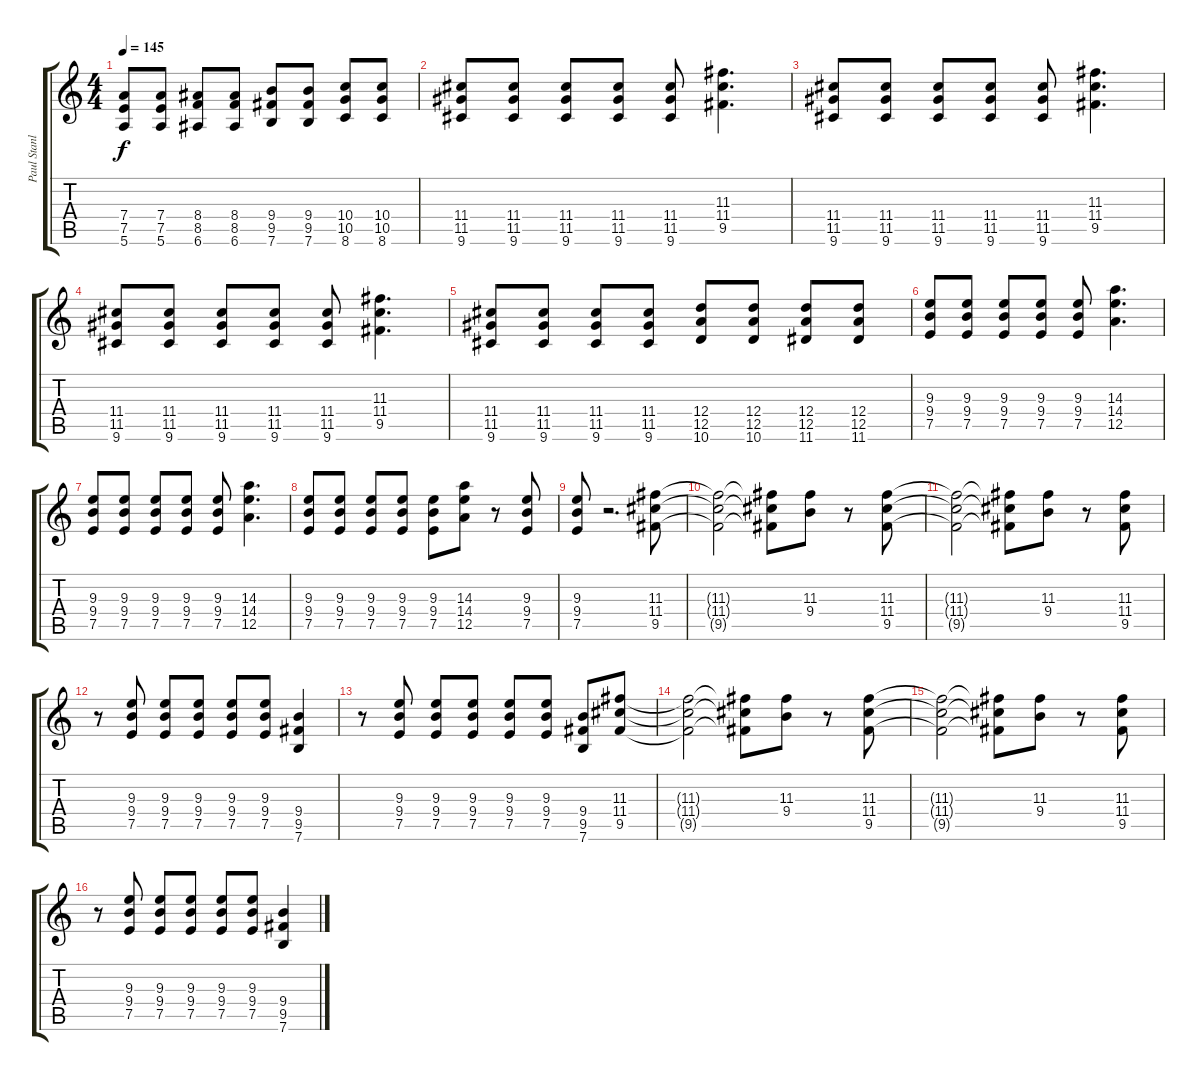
\track ("Paul Stanley [Rhythm Guitar]" "Paul Stanl") {instrument distortionguitar}
\staff {score tabs}
\tuning (E4 B3 G3 D3 A2 E2) {hide}
\ts (4 4)
\tempo 145
\clef g2
\ks c
(7.4 7.5 5.6).8{dy f} (7.4 7.5 5.6).8 (8.4 8.5 6.6).8 (8.4 8.5 6.6).8 (9.4 9.5 7.6).8 (9.4 9.5 7.6).8 (10.4 10.5 8.6).8 (10.4 10.5 8.6).8 |
(11.4 11.5 9.6).8 (11.4 11.5 9.6).8 (11.4 11.5 9.6).8 (11.4 11.5 9.6).8 (11.4 11.5 9.6).8 (11.3 11.4 9.5).4{d} |
(11.4 11.5 9.6).8 (11.4 11.5 9.6).8 (11.4 11.5 9.6).8 (11.4 11.5 9.6).8 (11.4 11.5 9.6).8 (11.3 11.4 9.5).4{d} |
(11.4 11.5 9.6).8 (11.4 11.5 9.6).8 (11.4 11.5 9.6).8 (11.4 11.5 9.6).8 (11.4 11.5 9.6).8 (11.3 11.4 9.5).4{d} |
(11.4 11.5 9.6).8 (11.4 11.5 9.6).8 (11.4 11.5 9.6).8 (11.4 11.5 9.6).8 (12.4 12.5 10.6).8 (12.4 12.5 10.6).8 (12.4 12.5 11.6).8 (12.4 12.5 11.6).8 |
(9.3 9.4 7.5).8 (9.3 9.4 7.5).8 (9.3 9.4 7.5).8 (9.3 9.4 7.5).8 (9.3 9.4 7.5).8 (14.3 14.4 12.5).4{d} |
(9.3 9.4 7.5).8 (9.3 9.4 7.5).8 (9.3 9.4 7.5).8 (9.3 9.4 7.5).8 (9.3 9.4 7.5).8 (14.3 14.4 12.5).4{d} |
(9.3 9.4 7.5).8 (9.3 9.4 7.5).8 (9.3 9.4 7.5).8 (9.3 9.4 7.5).8 (9.3 9.4 7.5).8 (14.3 14.4 12.5).8 r.8 (9.3 9.4 7.5).8 |
(9.3 9.4 7.5).8 r.2{d} (11.3 11.4 9.5).8 |
(11.3{t} 11.4{t} 9.5{t}).2 (11.3{t} 11.4{t} 9.5{t}).8 (11.3 9.4).8 r.8 (11.3 11.4 9.5).8 |
(11.3{t} 11.4{t} 9.5{t}).2 (11.3{t} 11.4{t} 9.5{t}).8 (11.3 9.4).8 r.8 (11.3 11.4 9.5).8 |
r.8 (9.3 9.4 7.5).8 (9.3 9.4 7.5).8 (9.3 9.4 7.5).8 (9.3 9.4 7.5).8 (9.3 9.4 7.5).8 (9.4 9.5 7.6).4 |
r.8 (9.3 9.4 7.5).8 (9.3 9.4 7.5).8 (9.3 9.4 7.5).8 (9.3 9.4 7.5).8 (9.3 9.4 7.5).8 (9.4 9.5 7.6).8 (11.3 11.4 9.5).8 |
(11.3{t} 11.4{t} 9.5{t}).2 (11.3{t} 11.4{t} 9.5{t}).8 (11.3 9.4).8 r.8 (11.3 11.4 9.5).8 |
(11.3{t} 11.4{t} 9.5{t}).2 (11.3{t} 11.4{t} 9.5{t}).8 (11.3 9.4).8 r.8 (11.3 11.4 9.5).8 |
r.8 (9.3 9.4 7.5).8 (9.3 9.4 7.5).8 (9.3 9.4 7.5).8 (9.3 9.4 7.5).8 (9.3 9.4 7.5).8 (9.4 9.5 7.6).4
